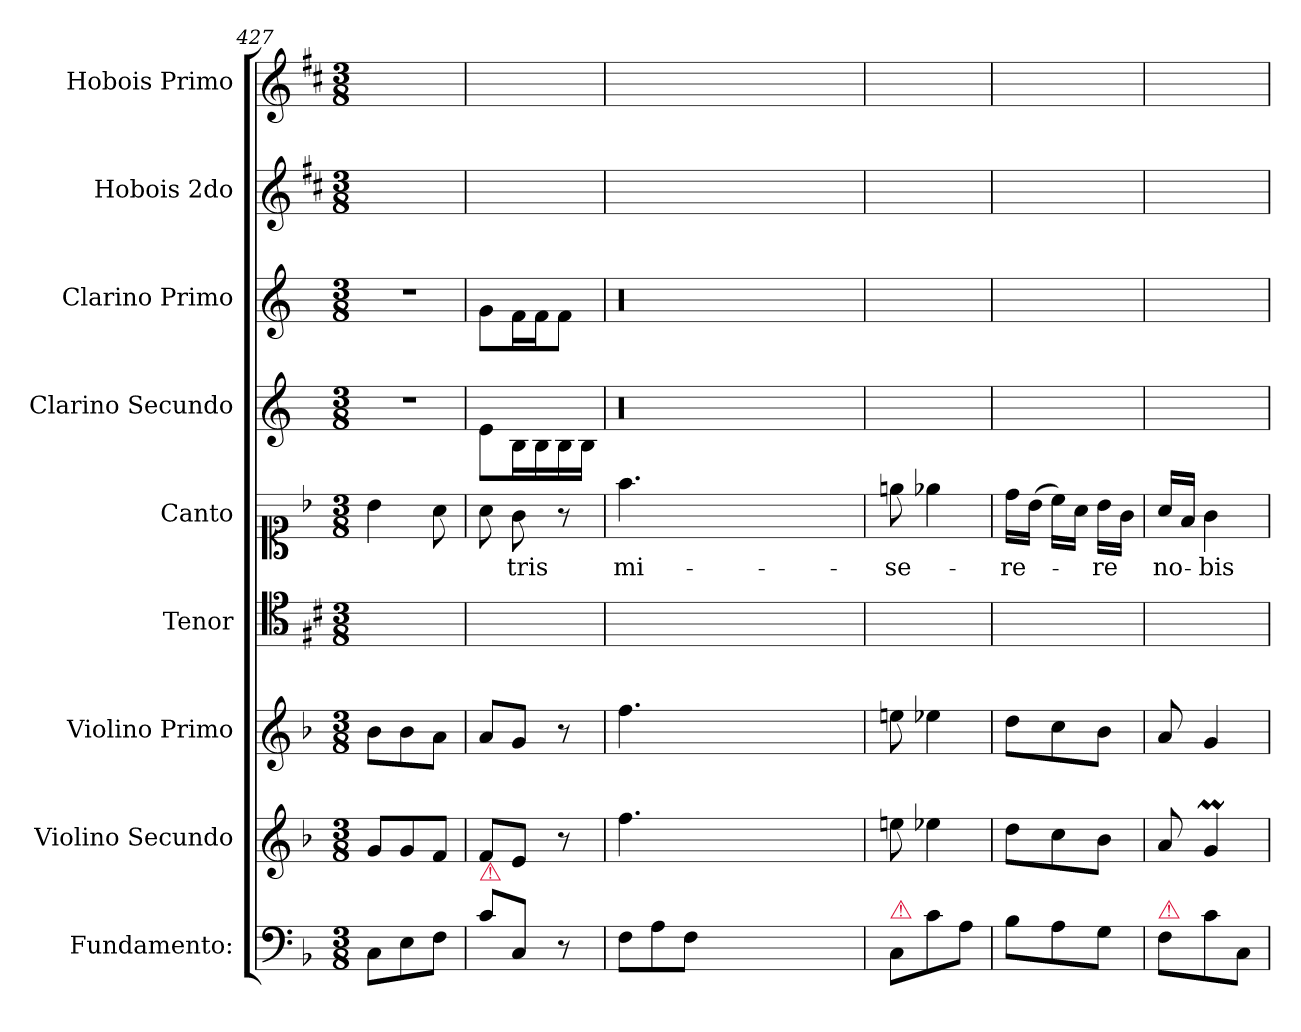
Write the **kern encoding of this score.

**kern	**kern	**kern	**kern	**kern	**text	**kern	**kern	**kern	**kern
*part9	*part8	*part7	*part6	*part5	*part5	*part4	*part3	*part2	*part1
*staff9	*staff8	*staff7	*staff6	*staff5	*staff5	*staff4	*staff3	*staff2	*staff1
*I"Fundamento:	*I"Violino Secundo	*I"Violino Primo	*I"Tenor	*I"Canto	*	*I"Clarino Secundo	*I"Clarino Primo	*I"Hobois 2do	*I"Hobois Primo
*	*I'vl 2	*I'vl 1	*I'T	*	*	*I'clno 2	*I'clno 1	*	*
*clefF4	*clefG2	*clefG2	*clefC4	*clefC1	*	*clefG2	*clefG2	*clefG2	*clefG2
*	*	*	*	*	*	*ITrd-1c-2	*ITrd-1c-2	*	*
*k[b-]	*k[b-]	*k[b-]	*k[f#c#]	*k[b-]	*	*k[f#c#]	*k[f#c#]	*k[f#c#]	*k[f#c#]
*M3/8	*M3/8	*M3/8	*M3/8	*M3/8	*	*M3/8	*M3/8	*M3/8	*M3/8
=427	=427	=427	=427	=427	=427	=427	=427	=427	=427
8C\L	8g/L	8b-\L	4.ryy	4b-\	.	4.r	4.r	4.ryy	4.ryy
8E\	8g/	8b-\	.	.	.	.	.	.	.
8F\J	8f/J	8a\J	.	8a\	.	.	.	.	.
=428	=428	=428	=428	=428	=428	=428	=428	=428	=428
!LO:TX:a:color=crimson:t=⚠	!	!	!	!	!	!	!	!	!
8c\L	8f/L	8a/L	4.ryy	8a\	.	8f#\L	8a\L	4.ryy	4.ryy
8C/J	8e/J	8g/J	.	8g\	-tris	16c#\L	16g\L	.	.
.	.	.	.	.	.	16c#\	16g\J	.	.
8r	8r	8r	.	8r	.	16c#\	8g\J	.	.
.	.	.	.	.	.	16c#\JJ	.	.	.
=429	=429	=429	=429	=429	=429	=429	=429	=429	=429
!	!	!	!	!	!	!LO:N:vis=00	!LO:N:vis=00	!	!
8F\L	4.ff\	4.ff\	4.ryy	4.ff\	mi-	1.r	1.r	4.ryy	4.ryy
8A\	.	.	.	.	.	.	.	.	.
8F\J	.	.	.	.	.	.	.	.	.
1ryy	1ryy	1ryy	1ryy	1ryy	.	.	.	1ryy	1ryy
8ryy	8ryy	8ryy	8ryy	8ryy	.	.	.	8ryy	8ryy
=430	=430	=430	=430	=430	=430	=430	=430	=430	=430
!LO:TX:a:color=crimson:t=⚠	!	!	!	!	!	!	!	!	!
8C/L	8een\	8een\	4.ryy	8een\	-se-	4.ryy	4.ryy	4.ryy	4.ryy
8c\	4ee-X\	4ee-X\	.	4ee-X\	.	.	.	.	.
8A\J	.	.	.	.	.	.	.	.	.
=431	=431	=431	=431	=431	=431	=431	=431	=431	=431
8B-\L	8dd\L	8dd\L	4.ryy	16dd\LL	-re-	4.ryy	4.ryy	4.ryy	4.ryy
.	.	.	.	(>16b-\JJ	.	.	.	.	.
8A\	8cc\	8cc\	.	16cc\LL)	.	.	.	.	.
.	.	.	.	16a\JJ	.	.	.	.	.
8G\J	8b-\J	8b-\J	.	16b-\LL	-re	.	.	.	.
.	.	.	.	16g\JJ	.	.	.	.	.
=432	=432	=432	=432	=432	=432	=432	=432	=432	=432
!LO:TX:a:color=crimson:t=⚠	!	!	!	!	!	!	!	!	!
8F\L	8a/	8a/	4.ryy	16a/LL	no-	4.ryy	4.ryy	4.ryy	4.ryy
.	.	.	.	16f/JJ	.	.	.	.	.
8c\	4gM/	4g/	.	4g\	-bis	.	.	.	.
8C/J	.	.	.	.	.	.	.	.	.
=	=	=	=	=	=	=	=	=	=
*-	*-	*-	*-	*-	*-	*-	*-	*-	*-
